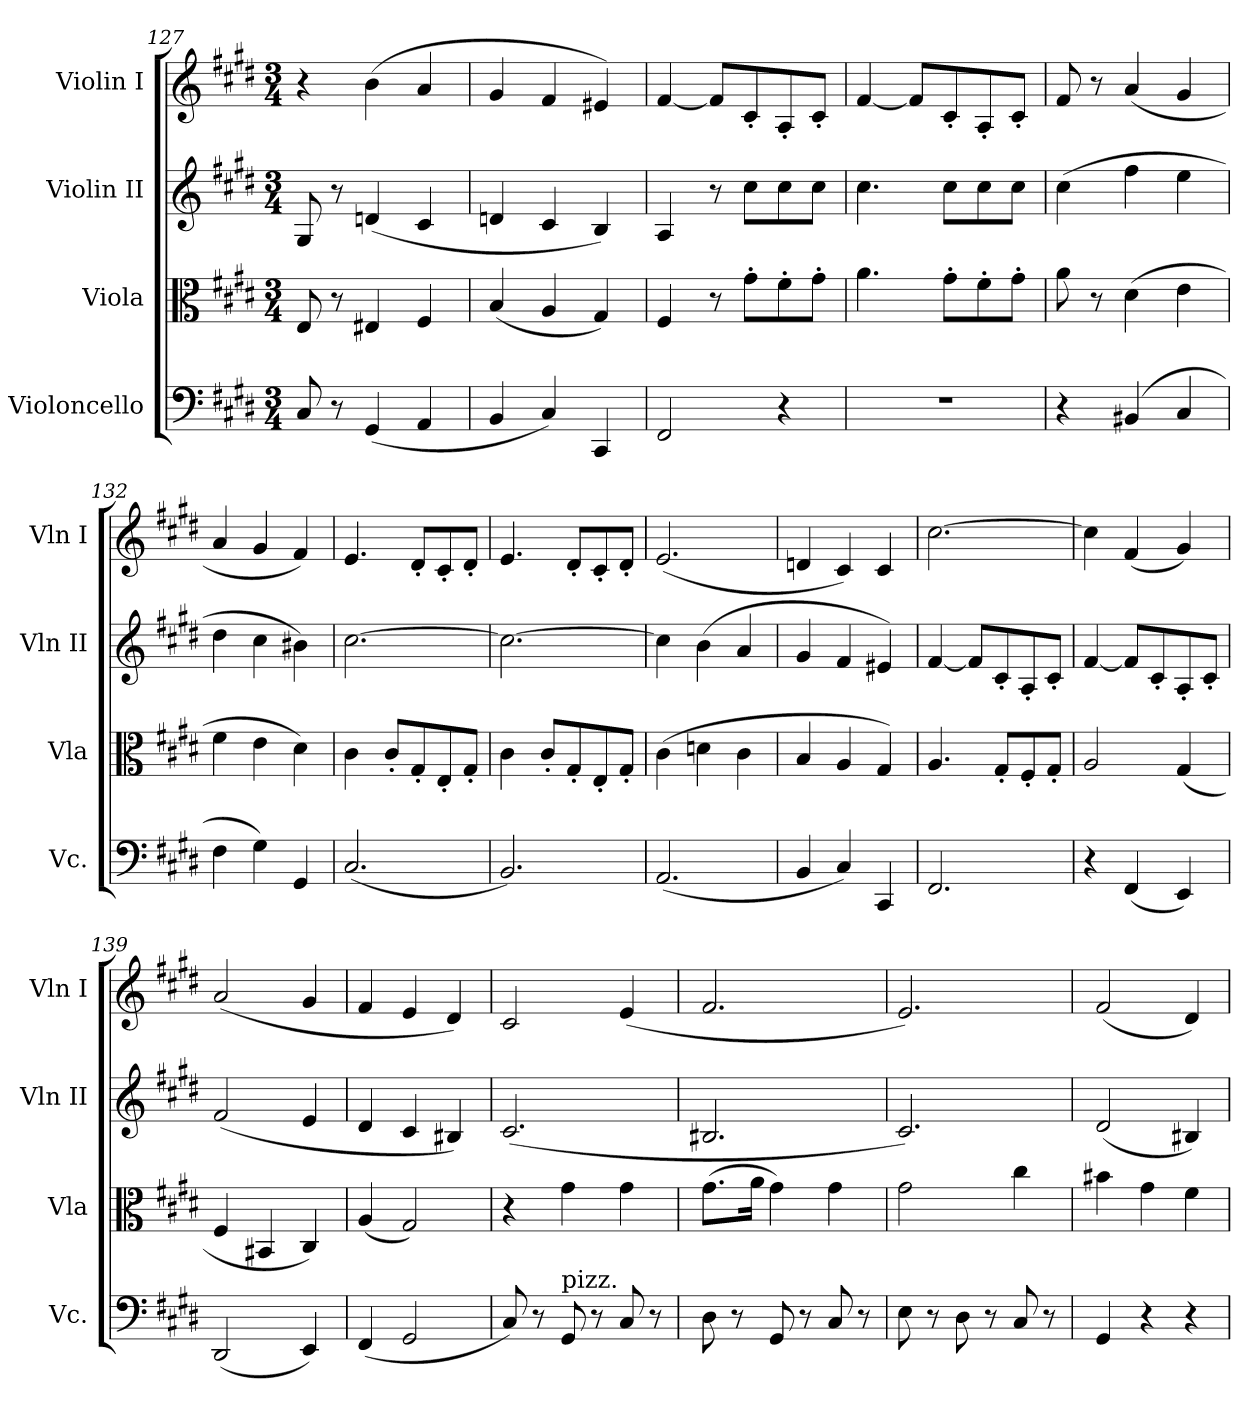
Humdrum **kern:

**kern	**kern	**kern	**kern
*part4	*part3	*part2	*part1
*staff4	*staff3	*staff2	*staff1
*I"Violoncello	*I"Viola	*I"Violin II	*I"Violin I
*I'Vc.	*I'Vla	*I'Vln II	*I'Vln I
*clefF4	*clefC3	*clefG2	*clefG2
*k[f#c#g#d#]	*k[f#c#g#d#]	*k[f#c#g#d#]	*k[f#c#g#d#]
*M3/4	*M3/4	*M3/4	*M3/4
=127	=127	=127	=127
8C#/	8E/	8G#/	4r
8r	8r	8r	.
(4GG#/	4E#X/	(4dn/	(4b\
4AA/	4F#/	4c#/	4a/
=128	=128	=128	=128
4BB/	(4B/	4dn/	4g#/
4C#/)	4A/	4c#/	4f#/
4CC#/	4G#/)	4B/)	4e#X/)
=129	=129	=129	=129
2FF#/	4F#/	4A/	[4f#/
.	8r	8r	8f#/L]
.	8g#'\L	8cc#\L	8c#'/
4r	8f#'\	8cc#\	8A'/
.	8g#'\J	8cc#\J	8c#'/J
=130	=130	=130	=130
2.r	4.a\	4.cc#\	[4f#/
.	.	.	8f#/L]
.	8g#'\L	8cc#\L	8c#'/
.	8f#'\	8cc#\	8A'/
.	8g#'\J	8cc#\J	8c#'/J
=131	=131	=131	=131
4r	8a\	(4cc#\	8f#/
.	8r	.	8r
(4BB#X/	(4d#\	4ff#\	(4a/
4C#/	4e\	4ee\	4g#/
=132	=132	=132	=132
4F#\	4f#\	4dd#\	4a/
4G#\)	4e\	4cc#\	4g#/
4GG#/	4d#\)	4b#X\)	4f#/)
=133	=133	=133	=133
(2.C#/	4c#\	[2.cc#\	4.e/
.	8c#'/L	.	.
.	8G#'/	.	8d#'/L
.	8E'/	.	8c#'/
.	8G#'/J	.	8d#'/J
=134	=134	=134	=134
2.BB/)	4c#\	2.cc#\_	4.e/
.	8c#'/L	.	.
.	8G#'/	.	8d#'/L
.	8E'/	.	8c#'/
.	8G#'/J	.	8d#'/J
=135	=135	=135	=135
(2.AA/	(4c#\	4cc#\]	(2.e/
.	4dn\	(4b\	.
.	4c#\	4a/	.
=136	=136	=136	=136
4BB/	4B/	4g#/	4dn/
4C#/)	4A/	4f#/	4c#/)
4CC#/	4G#/)	4e#X/)	4c#/
!!LO:LB:g=z
=137	=137	=137	=137
2.FF#/	4.A/	[4f#/	[2.cc#\
.	.	8f#/L]	.
.	8G#'/L	8c#'/	.
.	8F#'/	8A'/	.
.	8G#'/J	8c#'/J	.
=138	=138	=138	=138
4r	2A/	[4f#/	4cc#\]
(4FF#/	.	8f#/L]	(4f#/
.	.	8c#'/	.
4EE/)	(4G#/	8A'/	4g#/)
.	.	8c#'/J	.
=139	=139	=139	=139
(2DD#/	4F#/	(2f#/	(2a/
.	4BB#X/	.	.
4EE/)	4C#/)	4e/	4g#/
=140	=140	=140	=140
(4FF#/	(4A/	4d#/	4f#/
2GG#/	2G#/)	4c#/	4e/
.	.	4B#X/)	4d#/)
=141	=141	=141	=141
8C#/)	4r	(2.c#/	2c#/
8r	.	.	.
!LO:TX:a:t=pizz.	!	!	!
8GG#/	4g#\	.	.
8r	.	.	.
8C#/	4g#\	.	(4e/
8r	.	.	.
=142	=142	=142	=142
8D#\	(8.g#\L	2.B#X/	2.f#/
8r	.	.	.
.	16a\Jk	.	.
8GG#/	4g#\)	.	.
8r	.	.	.
8C#/	4g#\	.	.
8r	.	.	.
=143	=143	=143	=143
8E\	2g#\	2.c#/)	2.e/)
8r	.	.	.
8D#\	.	.	.
8r	.	.	.
8C#/	4cc#\	.	.
8r	.	.	.
=144	=144	=144	=144
4GG#/	4b#X\	(2d#/	(2f#/
4r	4g#\	.	.
4r	4f#\	4B#X/)	4d#/)
=	=	=	=
*-	*-	*-	*-
